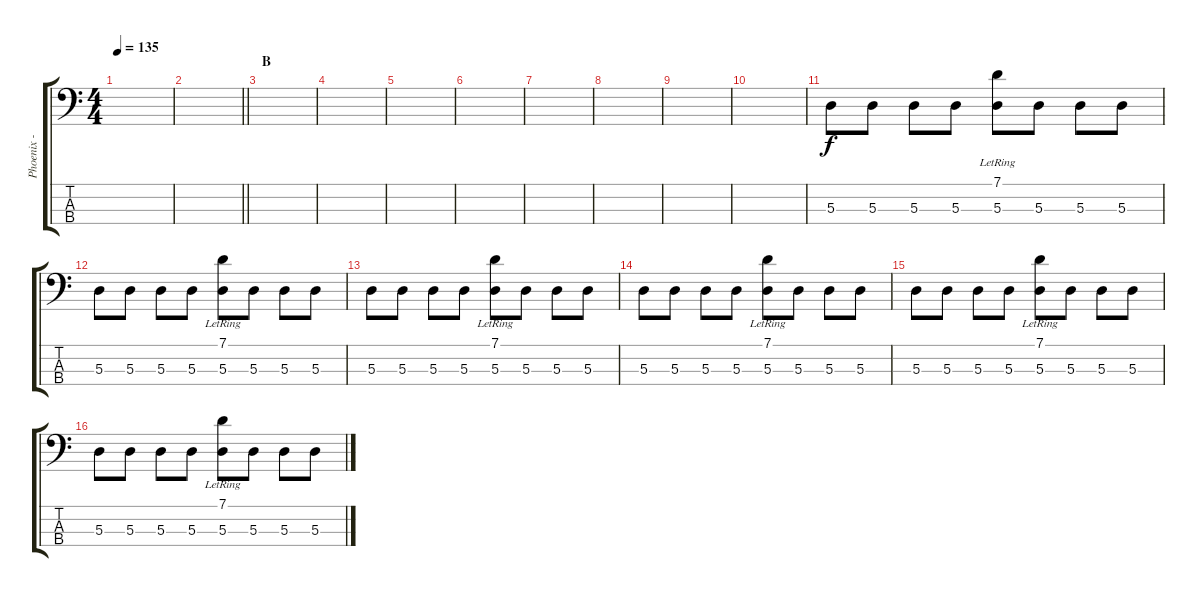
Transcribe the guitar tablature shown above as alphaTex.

\track ("Phoenix - Bass" "Phoenix - ") {instrument electricbasspick}
\staff {score tabs}
\tuning (G2 D2 A1 D1) {hide}
\ts (4 4)
\tempo 135
\clef f4
\ks c
|
\barLineRight lightlight
|
\section ("" "B")
|
|
|
|
|
|
|
|
5.3.8 5.3.8 5.3.8 5.3.8 (7.1{lr} 5.3).8 5.3.8 5.3.8 5.3.8 |
5.3.8 5.3.8 5.3.8 5.3.8 (7.1{lr} 5.3).8 5.3.8 5.3.8 5.3.8 |
5.3.8 5.3.8 5.3.8 5.3.8 (7.1{lr} 5.3).8 5.3.8 5.3.8 5.3.8 |
5.3.8 5.3.8 5.3.8 5.3.8 (7.1{lr} 5.3).8 5.3.8 5.3.8 5.3.8 |
5.3.8 5.3.8 5.3.8 5.3.8 (7.1{lr} 5.3).8 5.3.8 5.3.8 5.3.8 |
5.3.8 5.3.8 5.3.8 5.3.8 (7.1{lr} 5.3).8 5.3.8 5.3.8 5.3.8
